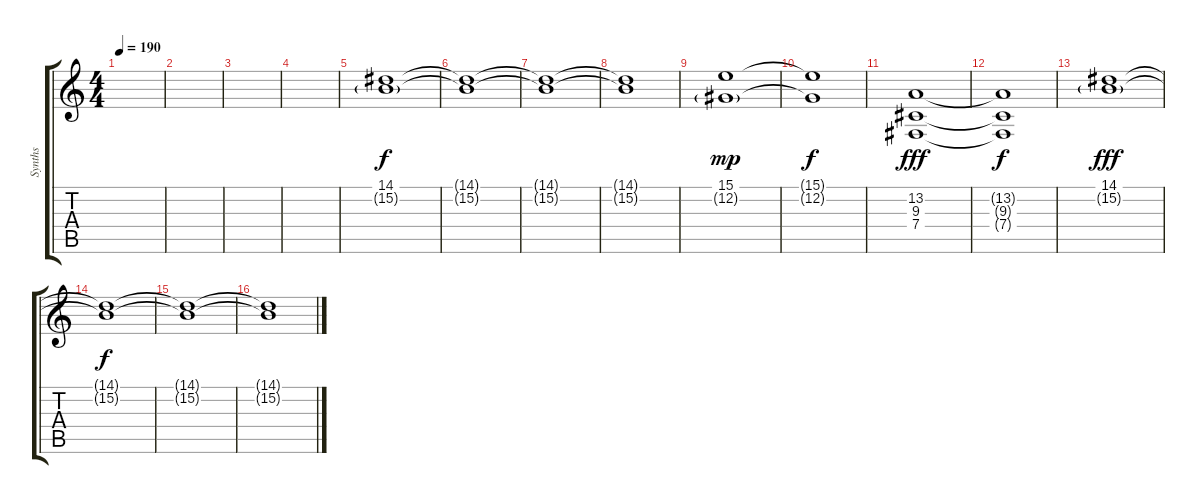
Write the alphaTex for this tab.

\track ("Synths" "Synths") {instrument stringensemble2}
\staff {score tabs}
\tuning (Db4 Ab3 E3 B2 Gb2 B1) {hide}
\ts (4 4)
\tempo 190
\clef g2
\ks c
|
|
|
|
(14.1 15.2{g}).1 |
(14.1{t} 15.2{t}).1{dy f} |
(14.1{t} 15.2{t}).1 |
(14.1{t} 15.2{t}).1 |
(15.1 12.2{g}).1{dy mp} |
(15.1{t} 12.2{t}).1{dy f} |
(13.2 9.3 7.4).1{dy fff} |
(13.2{t} 9.3{t} 7.4{t}).1{dy f} |
(14.1 15.2{g}).1{dy fff} |
(14.1{t} 15.2{t}).1{dy f} |
(14.1{t} 15.2{t}).1 |
(14.1{t} 15.2{t}).1
